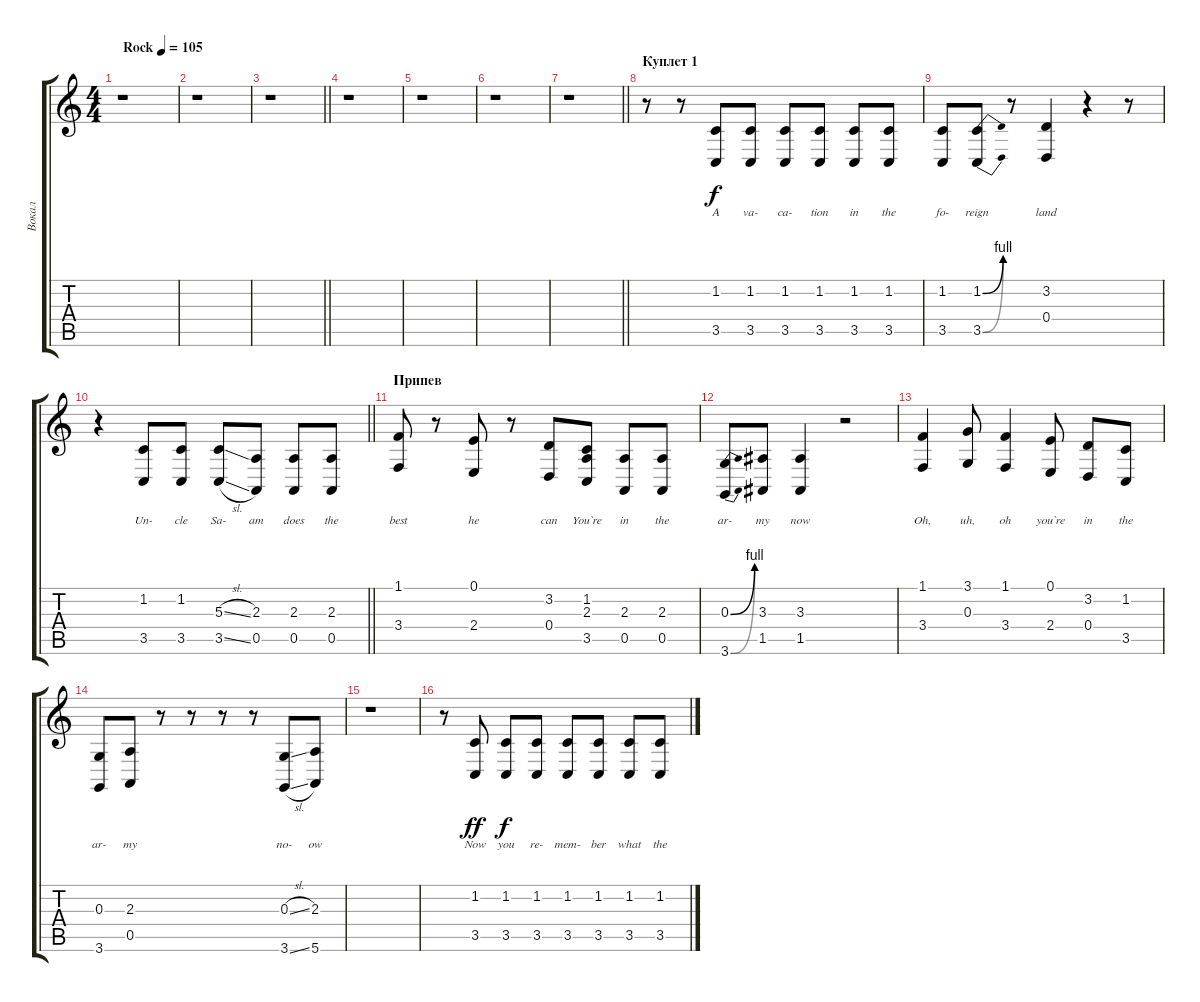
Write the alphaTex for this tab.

\track ("Вокал" "Вокал") {instrument brightacousticpiano}
\staff {score tabs}
\tuning (E4 B3 G3 D3 A2 E2) {hide}
\ts (4 4)
\tempo (105 "Rock")
\tempo 999
\tempo (105 "Rock")
\clef g2
\ks c
r.1{dy f instrument brightacousticpiano} |
r.1 |
\barLineRight lightlight
r.1 |
r.1 |
r.1 |
r.1 |
\barLineRight lightlight
r.1 |
\section ("" "Куплет 1")
r.8 r.8 (1.2 3.5).8{lyrics (0 "A") lyrics (1 "") lyrics (2 "") lyrics (3 "") lyrics (4 "")} (1.2 3.5).8{lyrics (0 "va-") lyrics (1 "") lyrics (2 "") lyrics (3 "") lyrics (4 "")} (1.2 3.5).8{lyrics (0 "ca-") lyrics (1 "") lyrics (2 "") lyrics (3 "") lyrics (4 "")} (1.2 3.5).8{lyrics (0 "tion") lyrics (1 "") lyrics (2 "") lyrics (3 "") lyrics (4 "")} (1.2 3.5).8{lyrics (0 "in") lyrics (1 "") lyrics (2 "") lyrics (3 "") lyrics (4 "")} (1.2 3.5).8{lyrics (0 "the") lyrics (1 "") lyrics (2 "") lyrics (3 "") lyrics (4 "")} |
(1.2 3.5).8{lyrics (0 "fo-") lyrics (1 "") lyrics (2 "") lyrics (3 "") lyrics (4 "")} (1.2{be (bend 0 0 60 4)} 3.5{be (bend 0 0 60 4)}).8{lyrics (0 "reign") lyrics (1 "") lyrics (2 "") lyrics (3 "") lyrics (4 "")} r.8 (3.2 0.4).4{lyrics (0 "land") lyrics (1 "") lyrics (2 "") lyrics (3 "") lyrics (4 "")} r.4 r.8 |
\barLineRight lightlight
r.4 (1.2 3.5).8{lyrics (0 "Un-") lyrics (1 "") lyrics (2 "") lyrics (3 "") lyrics (4 "")} (1.2 3.5).8{lyrics (0 "cle") lyrics (1 "") lyrics (2 "") lyrics (3 "") lyrics (4 "")} (5.3{sl} 3.5{sl}).8{lyrics (0 "Sa-") lyrics (1 "") lyrics (2 "") lyrics (3 "") lyrics (4 "")} (2.3 0.5).8{lyrics (0 "am") lyrics (1 "") lyrics (2 "") lyrics (3 "") lyrics (4 "")} (2.3 0.5).8{lyrics (0 "does") lyrics (1 "") lyrics (2 "") lyrics (3 "") lyrics (4 "")} (2.3 0.5).8{lyrics (0 "the") lyrics (1 "") lyrics (2 "") lyrics (3 "") lyrics (4 "")} |
\section ("" "Припев")
(1.1 3.4).8{lyrics (0 "best") lyrics (1 "") lyrics (2 "") lyrics (3 "") lyrics (4 "")} r.8 (0.1 2.4).8{lyrics (0 "he") lyrics (1 "") lyrics (2 "") lyrics (3 "") lyrics (4 "")} r.8 (3.2 0.4).8{lyrics (0 "can") lyrics (1 "") lyrics (2 "") lyrics (3 "") lyrics (4 "")} (1.2 2.3 3.5).8{lyrics (0 "You`re") lyrics (1 "") lyrics (2 "") lyrics (3 "") lyrics (4 "")} (2.3 0.5).8{lyrics (0 "in") lyrics (1 "") lyrics (2 "") lyrics (3 "") lyrics (4 "")} (2.3 0.5).8{lyrics (0 "the") lyrics (1 "") lyrics (2 "") lyrics (3 "") lyrics (4 "")} |
(0.3{be (bend 0 0 60 4)} 3.6{be (bend 0 0 60 4)}).8{lyrics (0 "ar-") lyrics (1 "") lyrics (2 "") lyrics (3 "") lyrics (4 "")} (3.3 1.5).8{lyrics (0 "my") lyrics (1 "") lyrics (2 "") lyrics (3 "") lyrics (4 "")} (3.3 1.5).4{lyrics (0 "now") lyrics (1 "") lyrics (2 "") lyrics (3 "") lyrics (4 "")} r.2 |
(1.1 3.4).4{lyrics (0 "Oh,") lyrics (1 "") lyrics (2 "") lyrics (3 "") lyrics (4 "")} (3.1 0.3).8{lyrics (0 "uh,") lyrics (1 "") lyrics (2 "") lyrics (3 "") lyrics (4 "")} (1.1 3.4).4{lyrics (0 "oh") lyrics (1 "") lyrics (2 "") lyrics (3 "") lyrics (4 "")} (0.1 2.4).8{lyrics (0 "you`re") lyrics (1 "") lyrics (2 "") lyrics (3 "") lyrics (4 "")} (3.2 0.4).8{lyrics (0 "in") lyrics (1 "") lyrics (2 "") lyrics (3 "") lyrics (4 "")} (1.2 3.5).8{lyrics (0 "the") lyrics (1 "") lyrics (2 "") lyrics (3 "") lyrics (4 "")} |
(0.3 3.6).8{lyrics (0 "ar-") lyrics (1 "") lyrics (2 "") lyrics (3 "") lyrics (4 "")} (2.3 0.5).8{lyrics (0 "my") lyrics (1 "") lyrics (2 "") lyrics (3 "") lyrics (4 "")} r.8 r.8 r.8 r.8 (0.3{sl} 3.6{sl}).8{lyrics (0 "no-") lyrics (1 "") lyrics (2 "") lyrics (3 "") lyrics (4 "")} (2.3 5.6).8{lyrics (0 "ow") lyrics (1 "") lyrics (2 "") lyrics (3 "") lyrics (4 "")} |
r.1 |
r.8 (1.2 3.5).8{lyrics (0 "Now") lyrics (1 "") lyrics (2 "") lyrics (3 "") lyrics (4 "") dy ff} (1.2 3.5).8{lyrics (0 "you") lyrics (1 "") lyrics (2 "") lyrics (3 "") lyrics (4 "") dy f} (1.2 3.5).8{lyrics (0 "re-") lyrics (1 "") lyrics (2 "") lyrics (3 "") lyrics (4 "")} (1.2 3.5).8{lyrics (0 "mem-") lyrics (1 "") lyrics (2 "") lyrics (3 "") lyrics (4 "")} (1.2 3.5).8{lyrics (0 "ber") lyrics (1 "") lyrics (2 "") lyrics (3 "") lyrics (4 "")} (1.2 3.5).8{lyrics (0 "what") lyrics (1 "") lyrics (2 "") lyrics (3 "") lyrics (4 "")} (1.2 3.5).8{lyrics (0 "the") lyrics (1 "") lyrics (2 "") lyrics (3 "") lyrics (4 "")}
